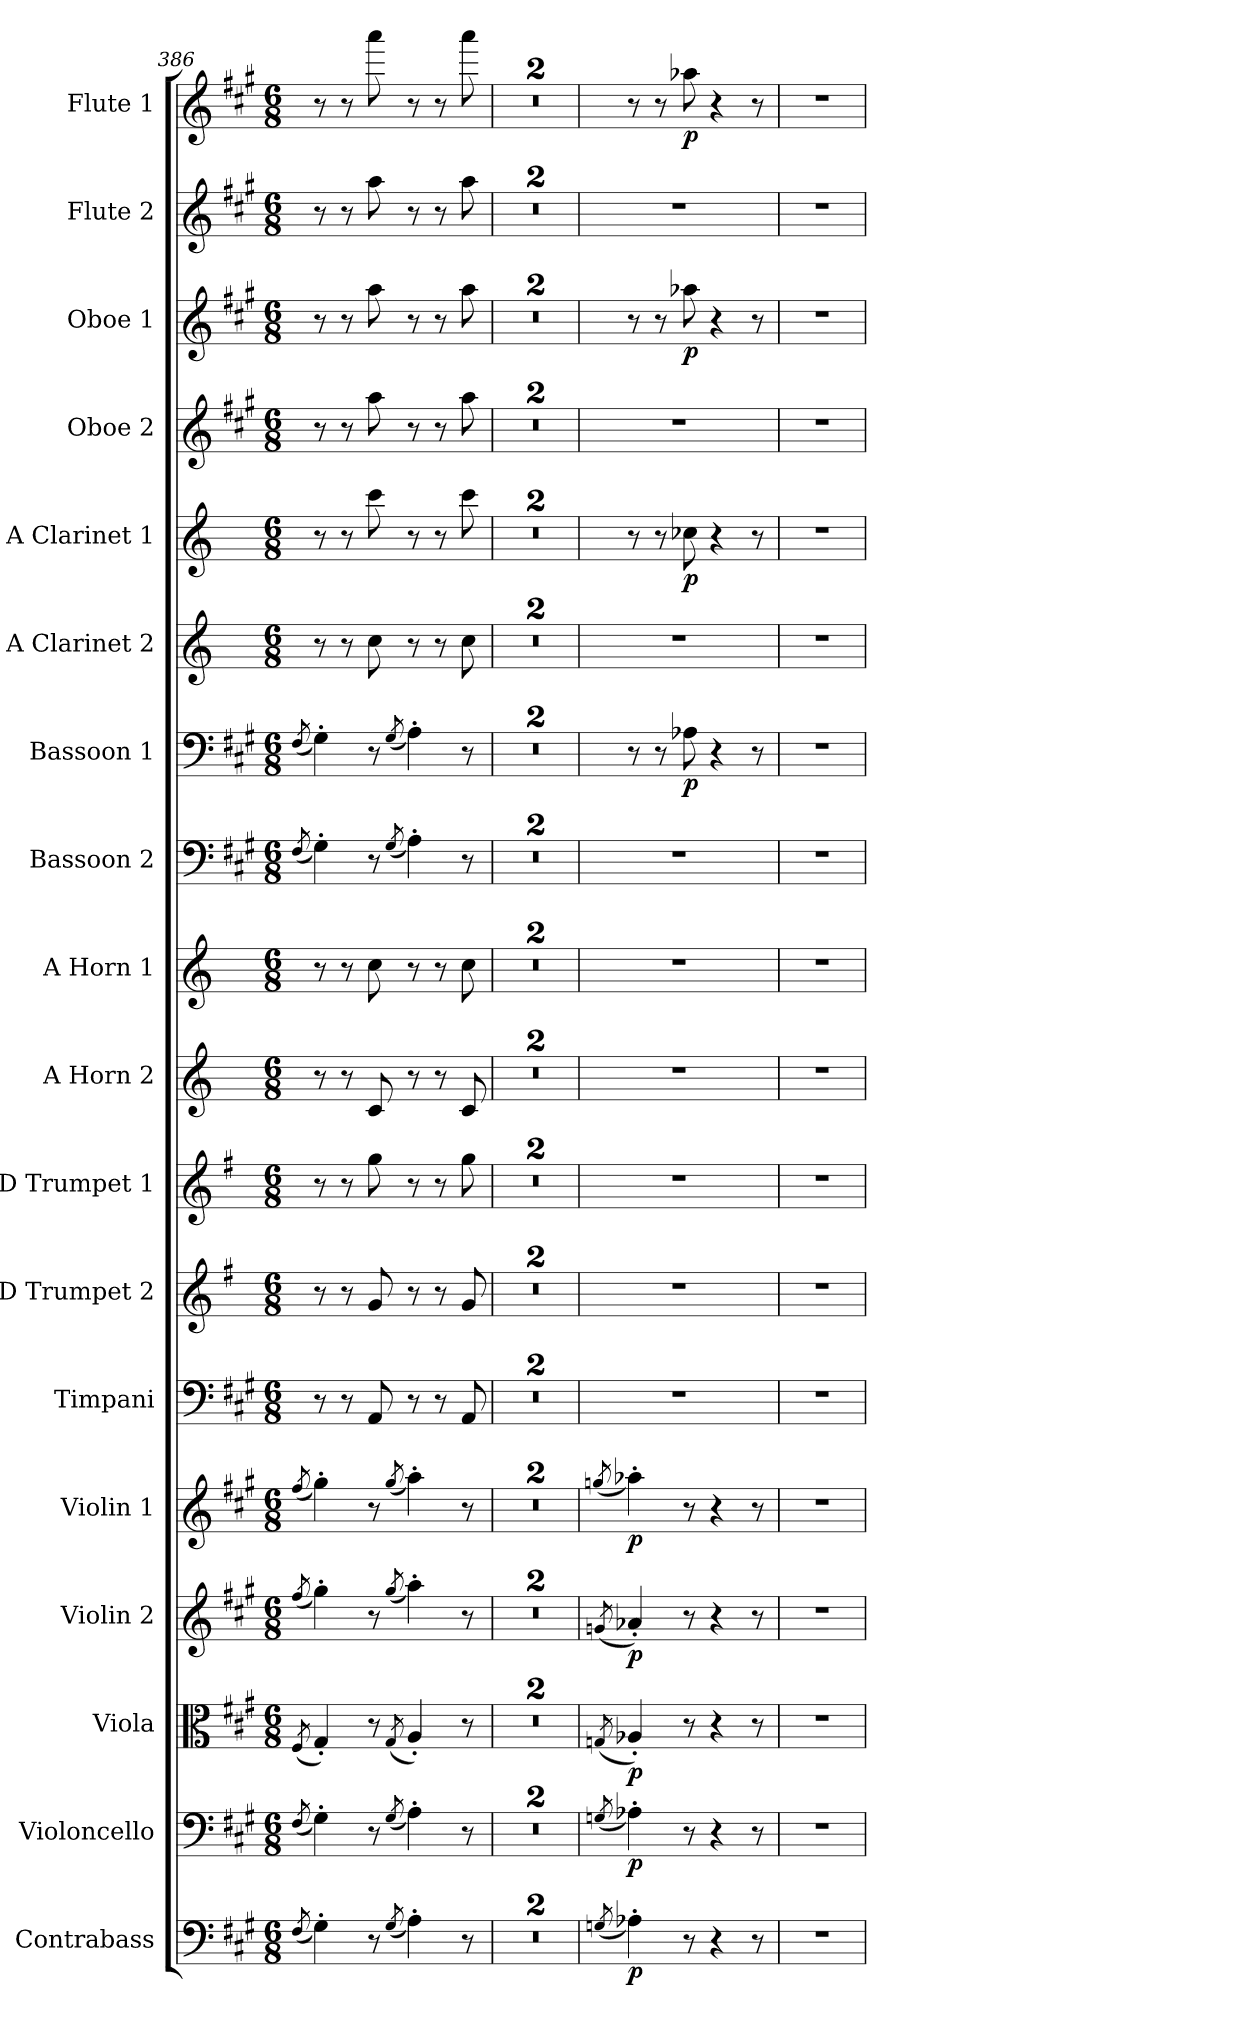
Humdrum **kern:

**kern	**dynam	**kern	**dynam	**kern	**dynam	**kern	**dynam	**kern	**dynam	**kern	**kern	**kern	**kern	**kern	**kern	**kern	**dynam	**kern	**kern	**dynam	**kern	**kern	**dynam	**kern	**kern	**dynam
*part18	*part18	*part17	*part17	*part16	*part16	*part15	*part15	*part14	*part14	*part13	*part12	*part11	*part10	*part9	*part8	*part7	*part7	*part6	*part5	*part5	*part4	*part3	*part3	*part2	*part1	*part1
*staff18	*staff18	*staff17	*staff17	*staff16	*staff16	*staff15	*staff15	*staff14	*staff14	*staff13	*staff12	*staff11	*staff10	*staff9	*staff8	*staff7	*staff7	*staff6	*staff5	*staff5	*staff4	*staff3	*staff3	*staff2	*staff1	*staff1
*I"Contrabass	*	*I"Violoncello	*	*I"Viola	*	*I"Violin 2	*	*I"Violin 1	*	*I"Timpani	*I"D Trumpet 2	*I"D Trumpet 1	*I"A Horn 2	*I"A Horn 1	*I"Bassoon 2	*I"Bassoon 1	*	*I"A Clarinet 2	*I"A Clarinet 1	*	*I"Oboe 2	*I"Oboe 1	*	*I"Flute 2	*I"Flute 1	*
*I'Cb	*	*I'Vc	*	*I'Vla	*	*I'Vln 2	*	*I'Vln 1	*	*I'Timp	*I'Tpt 2	*I'Tpt 1	*I'Hn 2	*I'Hn 1	*I'Bsn 2	*I'Bsn 1	*	*I'Cl 2	*I'Cl 1	*	*I'Ob 2	*I'Ob 1	*	*I'Fl 2	*I'Fl 1	*
*clefF4	*	*clefF4	*	*clefC3	*	*clefG2	*	*clefG2	*	*clefF4	*clefG2	*clefG2	*clefG2	*clefG2	*clefF4	*clefF4	*	*clefG2	*clefG2	*	*clefG2	*clefG2	*	*clefG2	*clefG2	*
*ITrd7c12	*	*	*	*	*	*	*	*	*	*	*ITrd-1c-2	*ITrd-1c-2	*ITrd2c3	*ITrd2c3	*	*	*	*ITrd2c3	*ITrd2c3	*	*	*	*	*	*	*
*k[f#c#g#]	*	*k[f#c#g#]	*	*k[f#c#g#]	*	*k[f#c#g#]	*	*k[f#c#g#]	*	*k[f#c#g#]	*k[f#c#g#]	*k[f#c#g#]	*k[f#c#g#]	*k[f#c#g#]	*k[f#c#g#]	*k[f#c#g#]	*	*k[f#c#g#]	*k[f#c#g#]	*	*k[f#c#g#]	*k[f#c#g#]	*	*k[f#c#g#]	*k[f#c#g#]	*
*M6/8	*	*M6/8	*	*M6/8	*	*M6/8	*	*M6/8	*	*M6/8	*M6/8	*M6/8	*M6/8	*M6/8	*M6/8	*M6/8	*	*M6/8	*M6/8	*	*M6/8	*M6/8	*	*M6/8	*M6/8	*
=386	=386	=386	=386	=386	=386	=386	=386	=386	=386	=386	=386	=386	=386	=386	=386	=386	=386	=386	=386	=386	=386	=386	=386	=386	=386	=386
(8qFF#/	.	(8qF#/	.	(8qF#/	.	(8qff#/	.	(8qff#/	.	.	.	.	.	.	(8qF#/	(8qF#/	.	.	.	.	.	.	.	.	.	.
4GG#'\)	.	4G#'\)	.	4G#'/)	.	4gg#'\)	.	4gg#'\)	.	8r	8r	8r	8r	8r	4G#'\)	4G#'\)	.	8r	8r	.	8r	8r	.	8r	8r	.
.	.	.	.	.	.	.	.	.	.	8r	8r	8r	8r	8r	.	.	.	8r	8r	.	8r	8r	.	8r	8r	.
8r	.	8r	.	8r	.	8r	.	8r	.	8AA/	8a/	8aa\	8A/	8a\	8r	8r	.	8a\	8aa\	.	8aa\	8aa\	.	8aa\	8aaa\	.
(8qGG#/	.	(8qG#/	.	(8qG#/	.	(8qgg#/	.	(8qgg#/	.	.	.	.	.	.	(8qG#/	(8qG#/	.	.	.	.	.	.	.	.	.	.
4AA'\)	.	4A'\)	.	4A'/)	.	4aa'\)	.	4aa'\)	.	8r	8r	8r	8r	8r	4A'\)	4A'\)	.	8r	8r	.	8r	8r	.	8r	8r	.
.	.	.	.	.	.	.	.	.	.	8r	8r	8r	8r	8r	.	.	.	8r	8r	.	8r	8r	.	8r	8r	.
8r	.	8r	.	8r	.	8r	.	8r	.	8AA/	8a/	8aa\	8A/	8a\	8r	8r	.	8a\	8aa\	.	8aa\	8aa\	.	8aa\	8aaa\	.
=387	=387	=387	=387	=387	=387	=387	=387	=387	=387	=387	=387	=387	=387	=387	=387	=387	=387	=387	=387	=387	=387	=387	=387	=387	=387	=387
2.r	.	2.r	.	2.r	.	2.r	.	2.r	.	2.r	2.r	2.r	2.r	2.r	2.r	2.r	.	2.r	2.r	.	2.r	2.r	.	2.r	2.r	.
=388	=388	=388	=388	=388	=388	=388	=388	=388	=388	=388	=388	=388	=388	=388	=388	=388	=388	=388	=388	=388	=388	=388	=388	=388	=388	=388
2.r	.	2.r	.	2.r	.	2.r	.	2.r	.	2.r	2.r	2.r	2.r	2.r	2.r	2.r	.	2.r	2.r	.	2.r	2.r	.	2.r	2.r	.
=389	=389	=389	=389	=389	=389	=389	=389	=389	=389	=389	=389	=389	=389	=389	=389	=389	=389	=389	=389	=389	=389	=389	=389	=389	=389	=389
(8qGGn/	.	(8qGn/	.	(8qGn/	.	(8qgn/	.	(8qggn/	.	.	.	.	.	.	.	.	.	.	.	.	.	.	.	.	.	.
!	!LO:DY:b	!	!LO:DY:b	!	!LO:DY:b	!	!LO:DY:b	!	!LO:DY:b	!	!	!	!	!	!	!	!	!	!	!	!	!	!	!	!	!
4AA-X'\)	p	4A-X'\)	p	4A-X'/)	p	4a-X'/)	p	4aa-X'\)	p	2.r	2.r	2.r	2.r	2.r	2.r	8r	.	2.r	8r	.	2.r	8r	.	2.r	8r	.
.	.	.	.	.	.	.	.	.	.	.	.	.	.	.	.	8r	.	.	8r	.	.	8r	.	.	8r	.
!	!	!	!	!	!	!	!	!	!	!	!	!	!	!	!	!	!LO:DY:b	!	!	!LO:DY:b	!	!	!LO:DY:b	!	!	!LO:DY:b
8r	.	8r	.	8r	.	8r	.	8r	.	.	.	.	.	.	.	8A-X\	p	.	8a-X\	p	.	8aa-X\	p	.	8aa-X\	p
4r	.	4r	.	4r	.	4r	.	4r	.	.	.	.	.	.	.	4r	.	.	4r	.	.	4r	.	.	4r	.
8r	.	8r	.	8r	.	8r	.	8r	.	.	.	.	.	.	.	8r	.	.	8r	.	.	8r	.	.	8r	.
=390	=390	=390	=390	=390	=390	=390	=390	=390	=390	=390	=390	=390	=390	=390	=390	=390	=390	=390	=390	=390	=390	=390	=390	=390	=390	=390
2.r	.	2.r	.	2.r	.	2.r	.	2.r	.	2.r	2.r	2.r	2.r	2.r	2.r	2.r	.	2.r	2.r	.	2.r	2.r	.	2.r	2.r	.
=	=	=	=	=	=	=	=	=	=	=	=	=	=	=	=	=	=	=	=	=	=	=	=	=	=	=
*-	*-	*-	*-	*-	*-	*-	*-	*-	*-	*-	*-	*-	*-	*-	*-	*-	*-	*-	*-	*-	*-	*-	*-	*-	*-	*-
